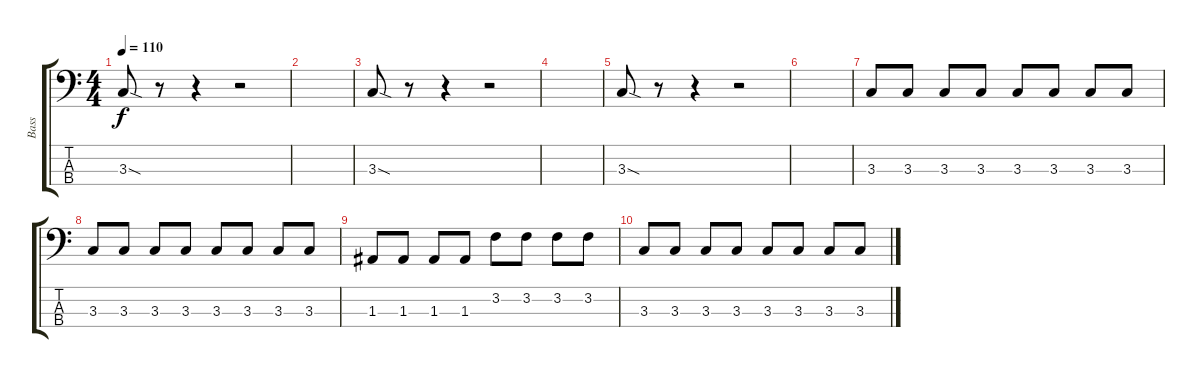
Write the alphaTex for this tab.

\track ("Bass" "Bass") {instrument electricbasspick}
\staff {score tabs}
\tuning (G2 D2 A1 E1) {hide}
\ts (4 4)
\tempo 110
\clef f4
\ks c
3.3{sod}.8{dy f} r.8 r.4 r.2 |
|
3.3{sod}.8 r.8 r.4 r.2 |
|
3.3{sod}.8 r.8 r.4 r.2 |
|
3.3.8 3.3.8 3.3.8 3.3.8 3.3.8 3.3.8 3.3.8 3.3.8 |
3.3.8 3.3.8 3.3.8 3.3.8 3.3.8 3.3.8 3.3.8 3.3.8 |
1.3.8 1.3.8 1.3.8 1.3.8 3.2.8 3.2.8 3.2.8 3.2.8 |
3.3.8 3.3.8 3.3.8 3.3.8 3.3.8 3.3.8 3.3.8 3.3.8
